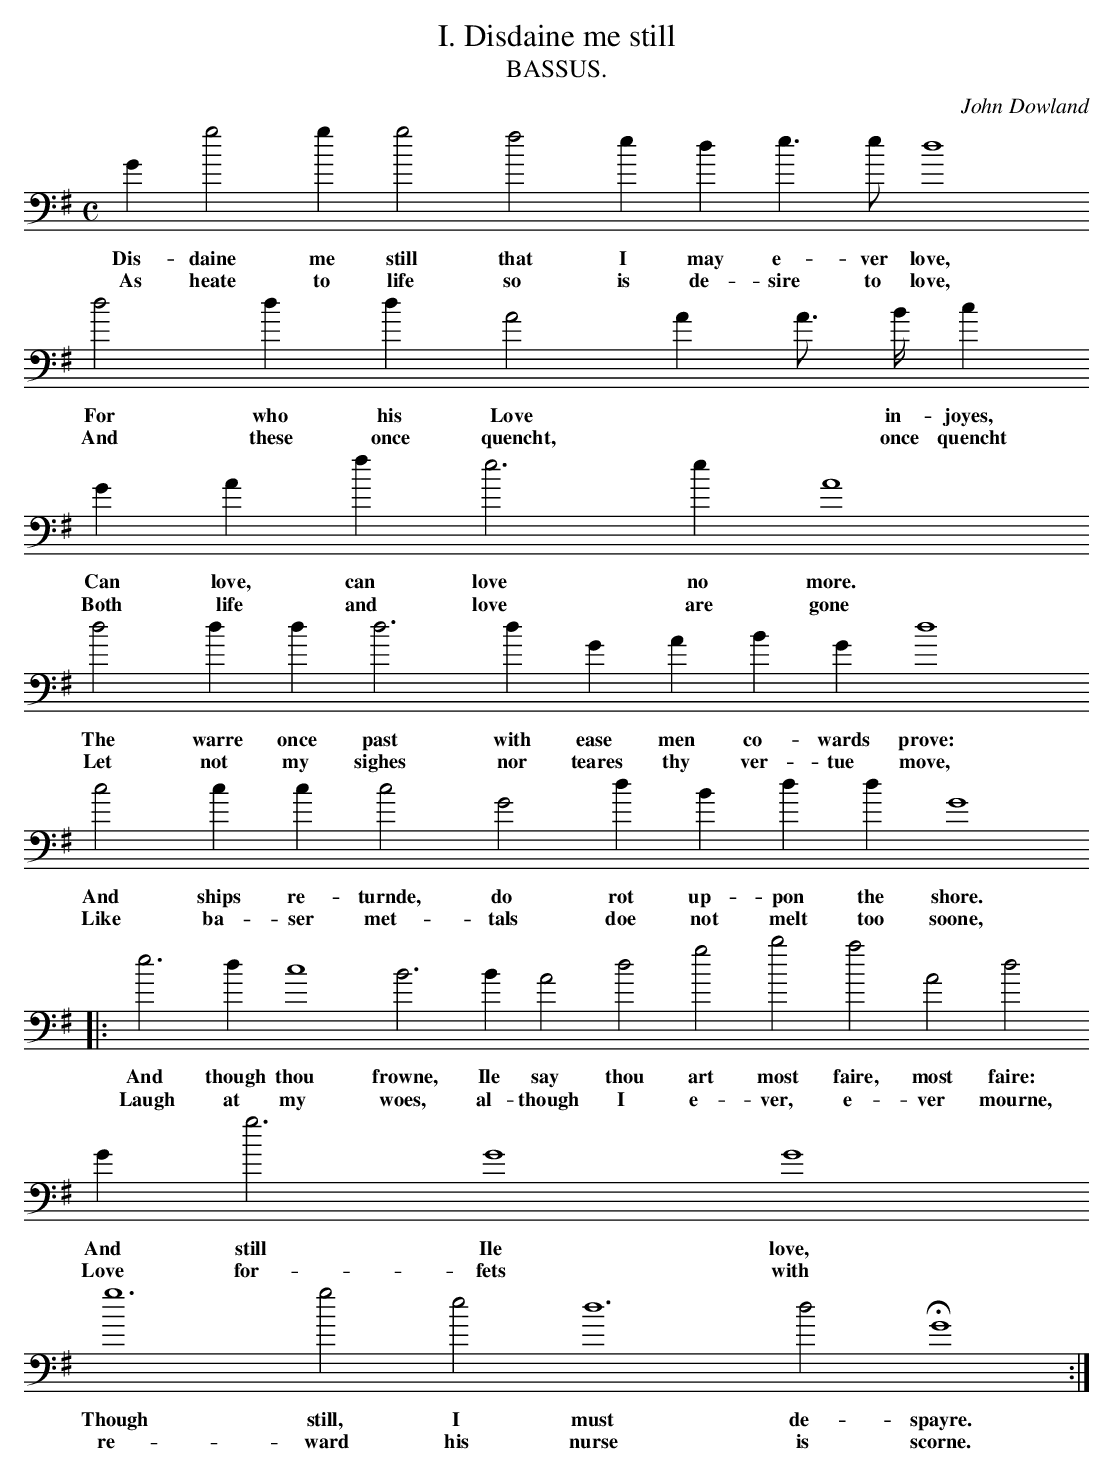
X:1
T:I. Disdaine me still
T:BASSUS.
C: John Dowland
L:1/4
M:C
K:G bass
G g2 g g2 f2 e d e > e d4
w: Dis- daine me still that I may e- ver love,
w: As heate to life so is de- sire to love,
d2 d d A2 A A3/4 B// c
w: For who his Love * * in- joyes,
w: And these once quencht, * * once quencht
G A f e3 e A4
w: Can love, can love no more.
w: Both life and love are gone
d2 d d d3 d G A B G d4
w: The warre once past with ease men co- wards prove:
w: Let not my sighes nor teares thy ver- tue move,
c2 c c c2 G2 d B d d G4
w: And ships re- turnde, do rot up- pon the shore.
w: Like ba- ser met- tals doe not melt too soone,
|: e3 d c4 B3 B A2 d2 g2 b2 a2 A2 d2
w: And though thou frowne, Ile say thou art most faire, most faire:
w: Laugh at my woes, al- though I e- ver, e- ver mourne,
G g3 G4 G4
w: And still Ile love,
w: Love for- fets with
g6 g2 e2 d6 d2 HG4 :|
w: Though still, I must de- spayre.
w: re- ward his nurse is scorne.
